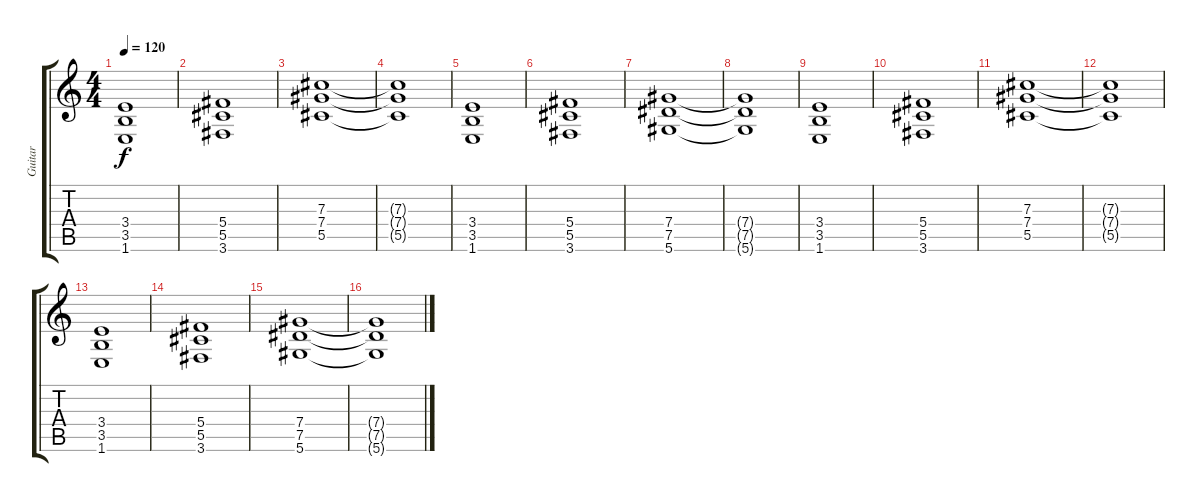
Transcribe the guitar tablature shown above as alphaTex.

\track ("Guitar" "Guitar") {instrument distortionguitar}
\staff {score tabs}
\tuning (Eb4 Bb3 Gb3 Db3 Ab2 Eb2) {hide}
\ts (4 4)
\tempo 120
\clef g2
\ks c
(3.4 3.5 1.6).1{dy f volume 10} |
(5.4 5.5 3.6).1 |
(7.3 7.4 5.5).1 |
(7.3{t} 7.4{t} 5.5{t}).1 |
(3.4 3.5 1.6).1 |
(5.4 5.5 3.6).1 |
(7.4 7.5 5.6).1 |
(7.4{t} 7.5{t} 5.6{t}).1 |
(3.4 3.5 1.6).1{volume 10} |
(5.4 5.5 3.6).1 |
(7.3 7.4 5.5).1 |
(7.3{t} 7.4{t} 5.5{t}).1 |
(3.4 3.5 1.6).1 |
(5.4 5.5 3.6).1 |
(7.4 7.5 5.6).1 |
(7.4{t} 7.5{t} 5.6{t}).1
